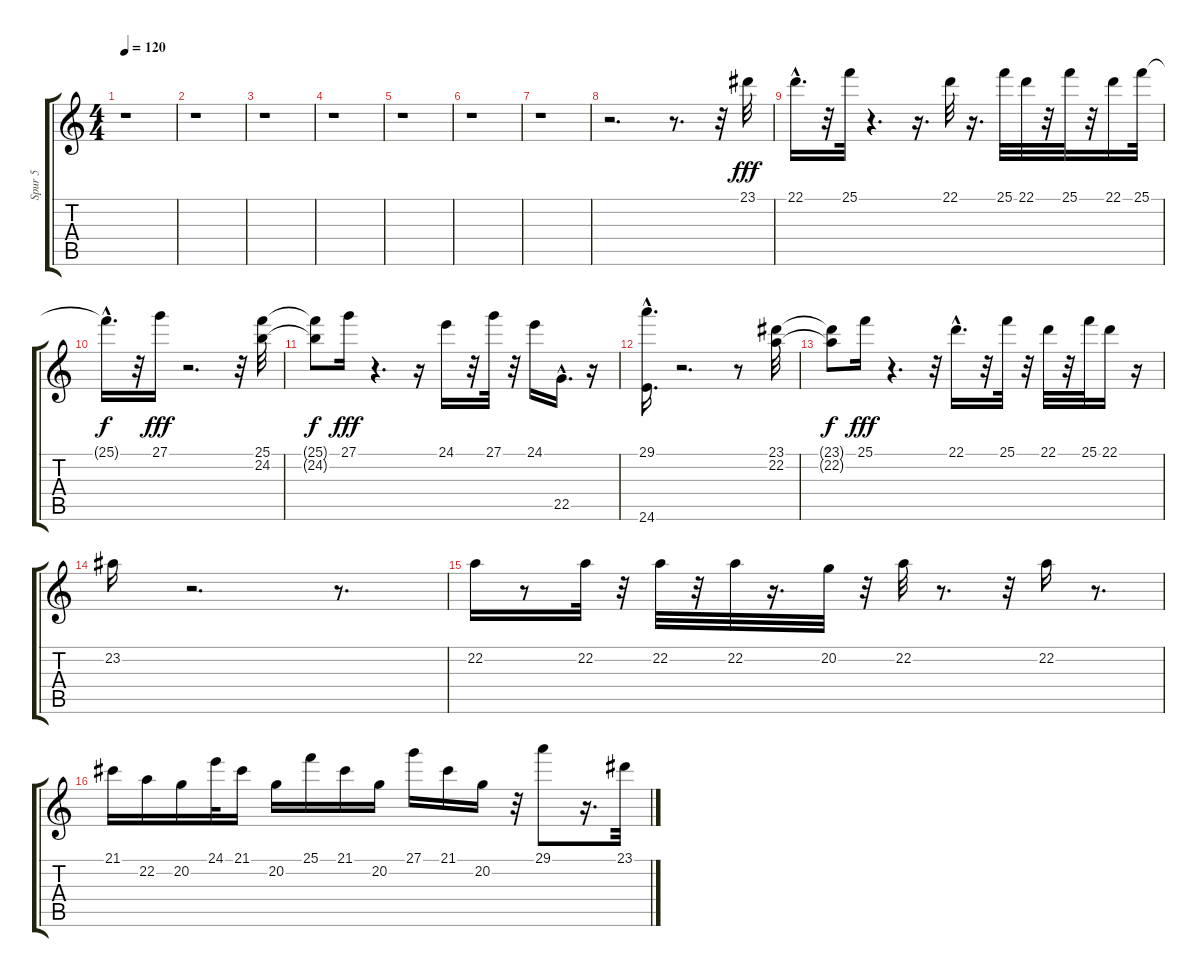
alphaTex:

\track ("Spur 5" "Spur 5") {instrument ocarina}
\staff {score tabs}
\tuning (E4 B3 G3 D3 A2 E2) {hide}
\ts (4 4)
\tempo 120
\clef g2
\ks c
r.1{dy fff} |
r.1 |
r.1 |
r.1 |
r.1 |
r.1 |
r.1 |
r.2{d} r.8{d} r.32 23.1.32 |
22.1{hac}.16{d} r.32 25.1.32 r.4{d} r.16{d} 22.1.32 r.16{d} 25.1.32 22.1.32 r.32 25.1.32 r.32 22.1.16 25.1.32 |
25.1{hac t}.16{d dy f} r.32 27.1.16{dy fff} r.2{d} r.32 (25.1 24.2).32 |
(25.1{t} 24.2{t}).8{dy f} 27.1.16{dy fff} r.4{d} r.16 24.1.16 r.32 27.1.32 r.32 24.1.16 22.5{hac}.16{d} r.16 |
(29.1{hac} 24.6{hac}).16{d} r.2{d} r.8 (23.1 22.2).32 |
(23.1{t} 22.2{t}).8{dy f} 25.1.16{dy fff} r.4{d} r.32 22.1{hac}.16{d} r.32 25.1.32 r.32 22.1.32 r.32 25.1.32 22.1.16 r.16 |
23.2.16 r.2{d} r.8{d} |
22.2.16 r.8 22.2.32 r.32 22.2.32 r.32 22.2.32 r.16{d} 20.2.32 r.32 22.2.32 r.8{d} r.32 22.2.16 r.8{d} |
21.1.16 22.2.16 20.2.16 24.1.32 21.1.16 20.2.16 25.1.16 21.1.16 20.2.16 27.1.16 21.1.16 20.2.16 r.32 29.1.8 r.16{d} 23.1.32
